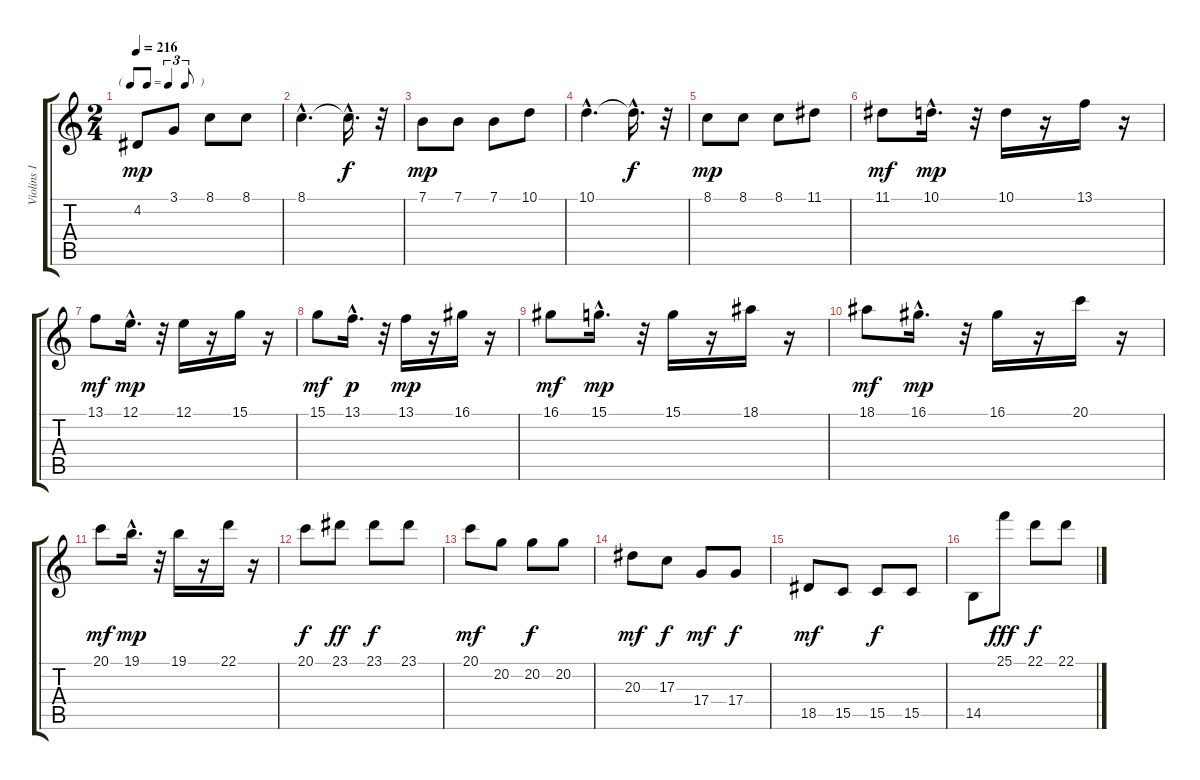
\track ("Violins 1" "Violins 1") {instrument stringensemble1}
\staff {score tabs}
\tuning (E4 B3 G3 D3 A2 E2) {hide}
\ts (2 4)
\tf triplet8th
\tempo 216
\clef g2
\ks c
4.2.8{dy mp} 3.1.8 8.1.8 8.1.8 |
8.1{hac}.4{d} 8.1{hac t}.16{d dy f} r.32 |
7.1.8{dy mp} 7.1.8 7.1.8 10.1.8 |
10.1{hac}.4{d} 10.1{hac t}.16{d dy f} r.32 |
8.1.8{dy mp} 8.1.8 8.1.8 11.1.8 |
11.1.8{dy mf} 10.1{hac}.16{d dy mp} r.32 10.1.16 r.16 13.1.16 r.16 |
13.1.8{dy mf} 12.1{hac}.16{d dy mp} r.32 12.1.16 r.16 15.1.16 r.16 |
15.1.8{dy mf} 13.1{hac}.16{d dy p} r.32 13.1.16{dy mp} r.16 16.1.16 r.16 |
16.1.8{dy mf} 15.1{hac}.16{d dy mp} r.32 15.1.16 r.16 18.1.16 r.16 |
18.1.8{dy mf} 16.1{hac}.16{d dy mp} r.32 16.1.16 r.16 20.1.16 r.16 |
20.1.8{dy mf} 19.1{hac}.16{d dy mp} r.32 19.1.16 r.16 22.1.16 r.16 |
20.1.8{dy f} 23.1.8{dy ff} 23.1.8{dy f} 23.1.8 |
20.1.8{dy mf} 20.2.8 20.2.8{dy f} 20.2.8 |
20.3.8{dy mf} 17.3.8{dy f} 17.4.8{dy mf} 17.4.8{dy f} |
18.5.8{dy mf} 15.5.8 15.5.8{dy f} 15.5.8 |
14.5.8 25.1.8{dy fff} 22.1.8{dy f} 22.1.8
